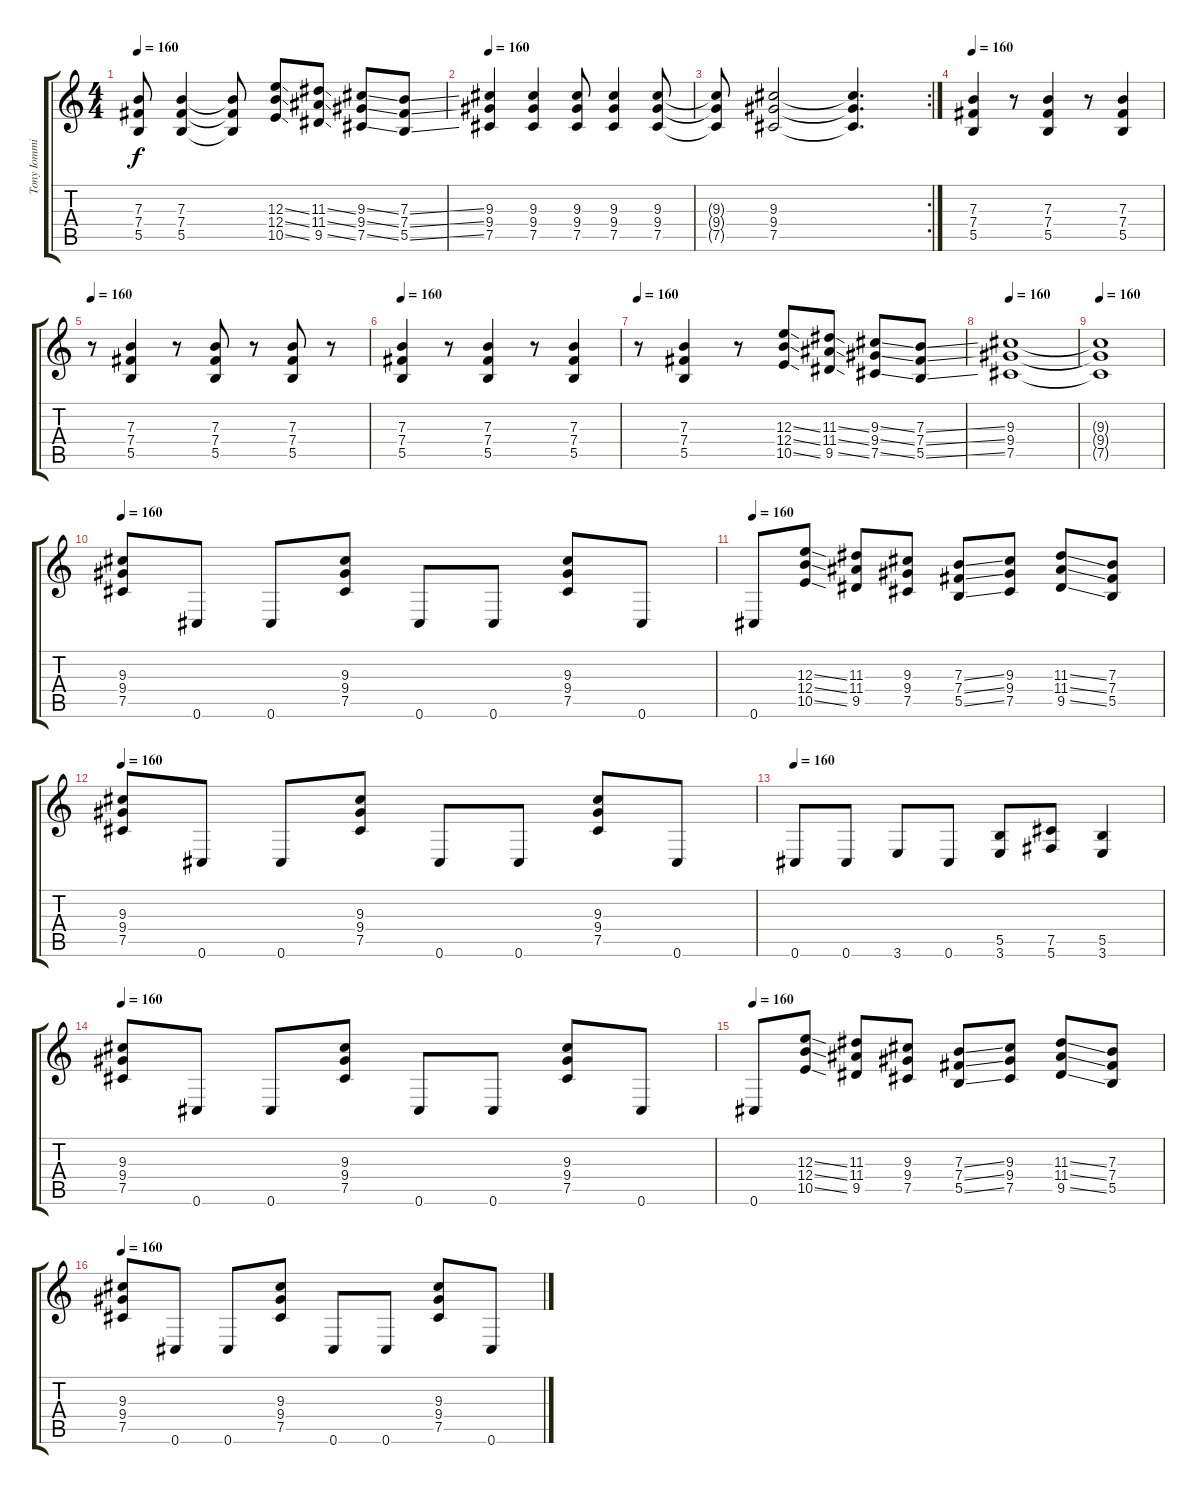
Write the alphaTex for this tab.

\track ("Tony Iommi" "Tony Iommi") {instrument distortionguitar}
\staff {score tabs}
\tuning (Db4 Ab3 E3 B2 Gb2 Db2) {hide}
\ts (4 4)
\tempo 160
\clef g2
\ks c
(7.3{t} 7.4{t} 5.5{t}).8{dy f} (7.3 7.4 5.5).4 (7.3{t} 7.4{t} 5.5{t}).8 (12.3{ss} 12.4{ss} 10.5{ss}).8 (11.3{ss} 11.4{ss} 9.5{ss}).8 (9.3{ss} 9.4{ss} 7.5{ss}).8 (7.3{ss} 7.4{ss} 5.5{ss}).8 |
\tempo 160
(9.3 9.4 7.5).4 (9.3 9.4 7.5).4 (9.3 9.4 7.5).8 (9.3 9.4 7.5).4 (9.3 9.4 7.5).8 |
\rc 2
(9.3{t} 9.4{t} 7.5{t}).8 (9.3 9.4 7.5).2 (9.3{t} 9.4{t} 7.5{t}).4{d} |
\tempo 160
(7.3 7.4 5.5).4 r.8 (7.3 7.4 5.5).4 r.8 (7.3 7.4 5.5).4 |
\tempo 160
r.8 (7.3 7.4 5.5).4 r.8 (7.3 7.4 5.5).8 r.8 (7.3 7.4 5.5).8 r.8 |
\tempo 160
(7.3 7.4 5.5).4 r.8 (7.3 7.4 5.5).4 r.8 (7.3 7.4 5.5).4 |
\tempo 160
r.8 (7.3 7.4 5.5).4 r.8 (12.3{ss} 12.4{ss} 10.5{ss}).8 (11.3{ss} 11.4{ss} 9.5{ss}).8 (9.3{ss} 9.4{ss} 7.5{ss}).8 (7.3{ss} 7.4{ss} 5.5{ss}).8 |
\tempo 160
(9.3 9.4 7.5).1 |
\tempo 160
(9.3{t} 9.4{t} 7.5{t}).1 |
\tempo 160
(9.3 9.4 7.5).8 0.6.8 0.6.8 (9.3 9.4 7.5).8 0.6.8 0.6.8 (9.3 9.4 7.5).8 0.6.8 |
\tempo 160
0.6.8 (12.3{ss} 12.4{ss} 10.5{ss}).8 (11.3 11.4 9.5).8 (9.3 9.4 7.5).8 (7.3{ss} 7.4{ss} 5.5{ss}).8 (9.3 9.4 7.5).8 (11.3{ss} 11.4{ss} 9.5{ss}).8 (7.3 7.4 5.5).8 |
\tempo 160
(9.3 9.4 7.5).8 0.6.8 0.6.8 (9.3 9.4 7.5).8 0.6.8 0.6.8 (9.3 9.4 7.5).8 0.6.8 |
\tempo 160
0.6.8 0.6.8 3.6.8 0.6.8 (5.5 3.6).8 (7.5 5.6).8 (5.5 3.6).4 |
\tempo 160
(9.3 9.4 7.5).8 0.6.8 0.6.8 (9.3 9.4 7.5).8 0.6.8 0.6.8 (9.3 9.4 7.5).8 0.6.8 |
\tempo 160
0.6.8 (12.3{ss} 12.4{ss} 10.5{ss}).8 (11.3 11.4 9.5).8 (9.3 9.4 7.5).8 (7.3{ss} 7.4{ss} 5.5{ss}).8 (9.3 9.4 7.5).8 (11.3{ss} 11.4{ss} 9.5{ss}).8 (7.3 7.4 5.5).8 |
\tempo 160
(9.3 9.4 7.5).8 0.6.8 0.6.8 (9.3 9.4 7.5).8 0.6.8 0.6.8 (9.3 9.4 7.5).8 0.6.8
